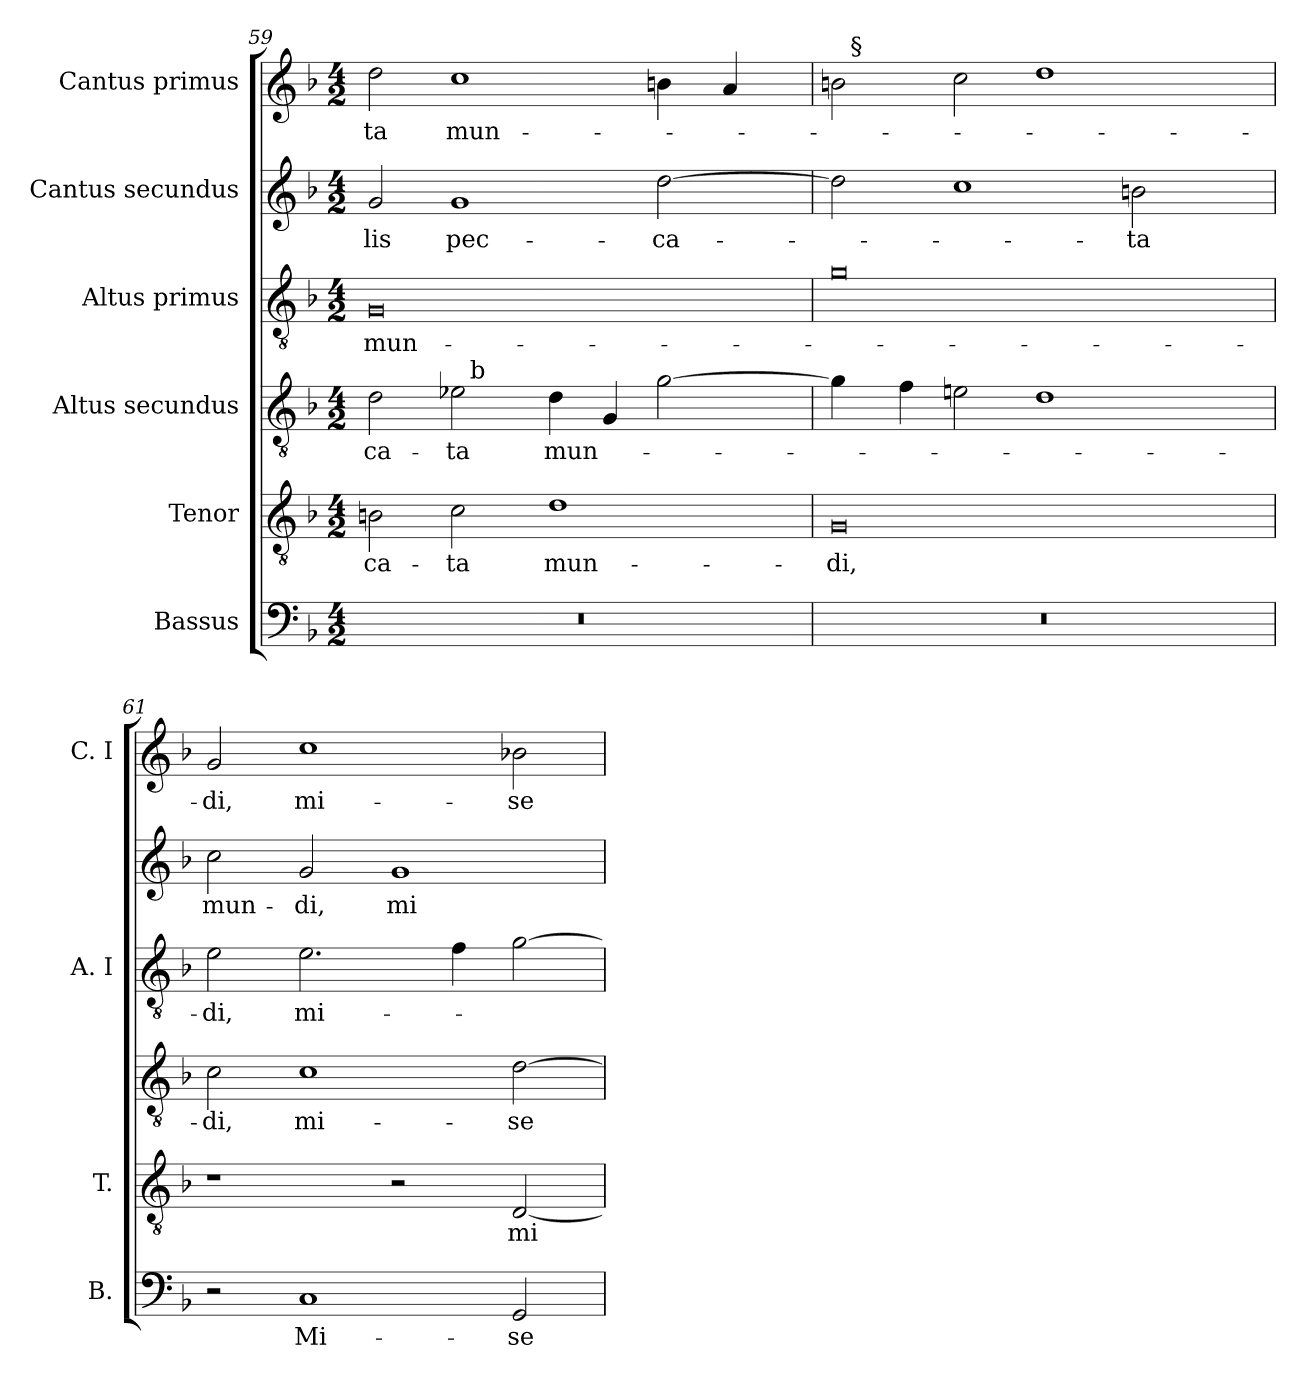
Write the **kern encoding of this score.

**kern	**text	**kern	**text	**kern	**text	**kern	**text	**kern	**text	**kern	**text
*part6	*part6	*part5	*part5	*part4	*part4	*part3	*part3	*part2	*part2	*part1	*part1
*staff6	*staff6	*staff5	*staff5	*staff4	*staff4	*staff3	*staff3	*staff2	*staff2	*staff1	*staff1
*I"Bassus	*	*I"Tenor	*	*I"Altus secundus	*	*I"Altus primus	*	*I"Cantus secundus	*	*I"Cantus primus	*
*I'B.	*	*I'T.	*	*	*	*I'A. I	*	*	*	*I'C. I	*
*clefF4	*	*clefGv2	*	*clefGv2	*	*clefGv2	*	*clefG2	*	*clefG2	*
*	*	*ITrd7c12	*	*ITrd7c12	*	*ITrd7c12	*	*	*	*	*
*k[b-]	*	*k[b-]	*	*k[b-]	*	*k[b-]	*	*k[b-]	*	*k[b-]	*
*d:	*	*d:	*	*d:	*	*d:	*	*d:	*	*d:	*
*M4/2	*	*M4/2	*	*M4/2	*	*M4/2	*	*M4/2	*	*M4/2	*
=59	=59	=59	=59	=59	=59	=59	=59	=59	=59	=59	=59
!LO:N:vis=1	!	!	!	!	!	!	!	!	!	!	!
!	!	!	!LO:LY:b:color=#000000	!	!	!	!	!	!	!	!
!	!	!	!	!	!LO:LY:b:color=#000000	!	!	!	!	!	!
!	!	!	!	!	!	!	!LO:LY:b:color=#000000	!	!	!	!
!	!	!	!	!	!	!	!	!	!LO:LY:b:color=#000000	!	!
!	!	!	!	!	!	!	!	!	!	!	!LO:LY:b:color=#000000
*	*	*	*	*^	*	*	*	*	*	*	*
0r	.	2BBni\	-ca-	2Di\	2ryy	-ca-	0GGi	mun-	2gi/	-lis	2ddi\	-ta
!	!	!	!LO:LY:b:color=#000000	!	!	!	!	!	!	!	!	!
!	!	!	!	!	!	!LO:LY:b:color=#000000	!	!	!	!	!	!
!	!	!	!	!	!	!	!	!	!	!LO:LY:b:color=#000000	!	!
!	!	!	!	!	!	!	!	!	!	!	!	!LO:LY:b:color=#000000
.	.	2Ci\	-ta	2E-i\	32ryy	-ta	.	.	1gi	pec-	1cci	mun-
.	.	.	.	.	256ryy	.	.	.	.	.	.	.
!	!	!	!	!	!LO:TX:a:t=b	!	!	!	!	!	!	!
.	.	.	.	.	1ryy	.	.	.	.	.	.	.
!	!	!	!LO:LY:b:color=#000000	!	!	!	!	!	!	!	!	!
!	!	!	!	!	!	!LO:LY:b:color=#000000	!	!	!	!	!	!
.	.	1Di	mun-	4Di\	.	mun-	.	.	.	.	.	.
.	.	.	.	4GGi/	.	.	.	.	.	.	.	.
!	!	!	!	!	!	!	!	!	!	!LO:LY:b:color=#000000	!	!
.	.	.	.	[2Gi\	.	.	.	.	[2ddi\	-ca-	4bni\	.
.	.	.	.	.	4ryy	.	.	.	.	.	.	.
.	.	.	.	.	.	.	.	.	.	.	4ai/	.
.	.	.	.	.	8ryy	.	.	.	.	.	.	.
.	.	.	.	.	16ryy	.	.	.	.	.	.	.
.	.	.	.	.	64..ryy	.	.	.	.	.	.	.
=60	=60	=60	=60	=60	=60	=60	=60	=60	=60	=60	=60	=60
!LO:N:vis=1	!	!	!	!	!	!	!	!	!	!	!	!
*	*	*	*	*v	*v	*	*	*	*	*	*	*
*	*	*	*	*^	*	*	*	*	*	*	*
!	!	!	!LO:LY:b:color=#000000	!	!	!	!	!	!	!	!	!
*	*	*	*	*v	*v	*	*	*	*	*	*^	*
0r	.	0GGi	-di,	4Gi\]	.	0Gi	.	2ddi\]	.	2bi\	32ryy	.
.	.	.	.	.	.	.	.	.	.	.	256ryy	.
!	!	!	!	!	!	!	!	!	!	!	!LO:TX:a:t=§	!
.	.	.	.	.	.	.	.	.	.	.	1ryy	.
.	.	.	.	4Fi\	.	.	.	.	.	.	.	.
.	.	.	.	2Eni\	.	.	.	1cci	.	2cci\	.	.
.	.	.	.	1Di	.	.	.	.	.	1ddi	.	.
.	.	.	.	.	.	.	.	.	.	.	2ryy	.
!	!	!	!	!	!	!	!	!	!LO:LY:b:color=#000000	!	!	!
.	.	.	.	.	.	.	.	2bni\	-ta	.	.	.
.	.	.	.	.	.	.	.	.	.	.	4ryy	.
.	.	.	.	.	.	.	.	.	.	.	8ryy	.
.	.	.	.	.	.	.	.	.	.	.	16ryy	.
.	.	.	.	.	.	.	.	.	.	.	64..ryy	.
*	*	*	*	*	*	*	*	*	*	*v	*v	*
!!LO:PB:g=z
=61	=61	=61	=61	=61	=61	=61	=61	=61	=61	=61	=61
*	*	*	*	*	*	*	*	*	*	*^	*
!	!	!	!	!	!LO:LY:b:color=#000000	!	!	!	!	!	!	!
*	*	*	*	*	*	*	*	*	*	*v	*v	*
*	*	*	*	*	*	*	*	*	*	*^	*
!	!	!	!	!	!	!	!LO:LY:b:color=#000000	!	!	!	!	!
*	*	*	*	*	*	*	*	*	*	*v	*v	*
*	*	*	*	*	*	*	*	*	*	*^	*
!	!	!	!	!	!	!	!	!	!LO:LY:b:color=#000000	!	!	!
*	*	*	*	*	*	*	*	*	*	*v	*v	*
*	*	*	*	*	*	*	*	*	*	*^	*
!	!	!	!	!	!	!	!	!	!	!	!	!LO:LY:b:color=#000000
*	*	*	*	*	*	*	*	*	*	*v	*v	*
2r	.	1r	.	2Ci\	-di,	2Ei\	-di,	2cci\	mun-	2gi/	-di,
!	!LO:LY:b:color=#000000	!	!	!	!	!	!	!	!	!	!
!	!	!	!	!	!LO:LY:b:color=#000000	!	!	!	!	!	!
!	!	!	!	!	!	!	!LO:LY:b:color=#000000	!	!	!	!
!	!	!	!	!	!	!	!	!	!LO:LY:b:color=#000000	!	!
!	!	!	!	!	!	!	!	!	!	!	!LO:LY:b:color=#000000
1Ci	Mi-	.	.	1Ci	mi-	2.Ei\	mi-	2gi/	-di,	1cci	mi-
!	!	!	!	!	!	!	!	!	!LO:LY:b:color=#000000	!	!
.	.	2r	.	.	.	.	.	1gi	mi-	.	.
.	.	.	.	.	.	4Fi\	.	.	.	.	.
!	!LO:LY:b:color=#000000	!	!	!	!	!	!	!	!	!	!
!	!	!	!LO:LY:b:color=#000000	!	!	!	!	!	!	!	!
!	!	!	!	!	!LO:LY:b:color=#000000	!	!	!	!	!	!
!	!	!	!	!	!	!	!	!	!	!	!LO:LY:b:color=#000000
2GGi/	-se-	[2DDi/	mi-	[2Di\	-se-	[2Gi\	.	.	.	2b-Xi\	-se-
=	=	=	=	=	=	=	=	=	=	=	=
*-	*-	*-	*-	*-	*-	*-	*-	*-	*-	*-	*-
